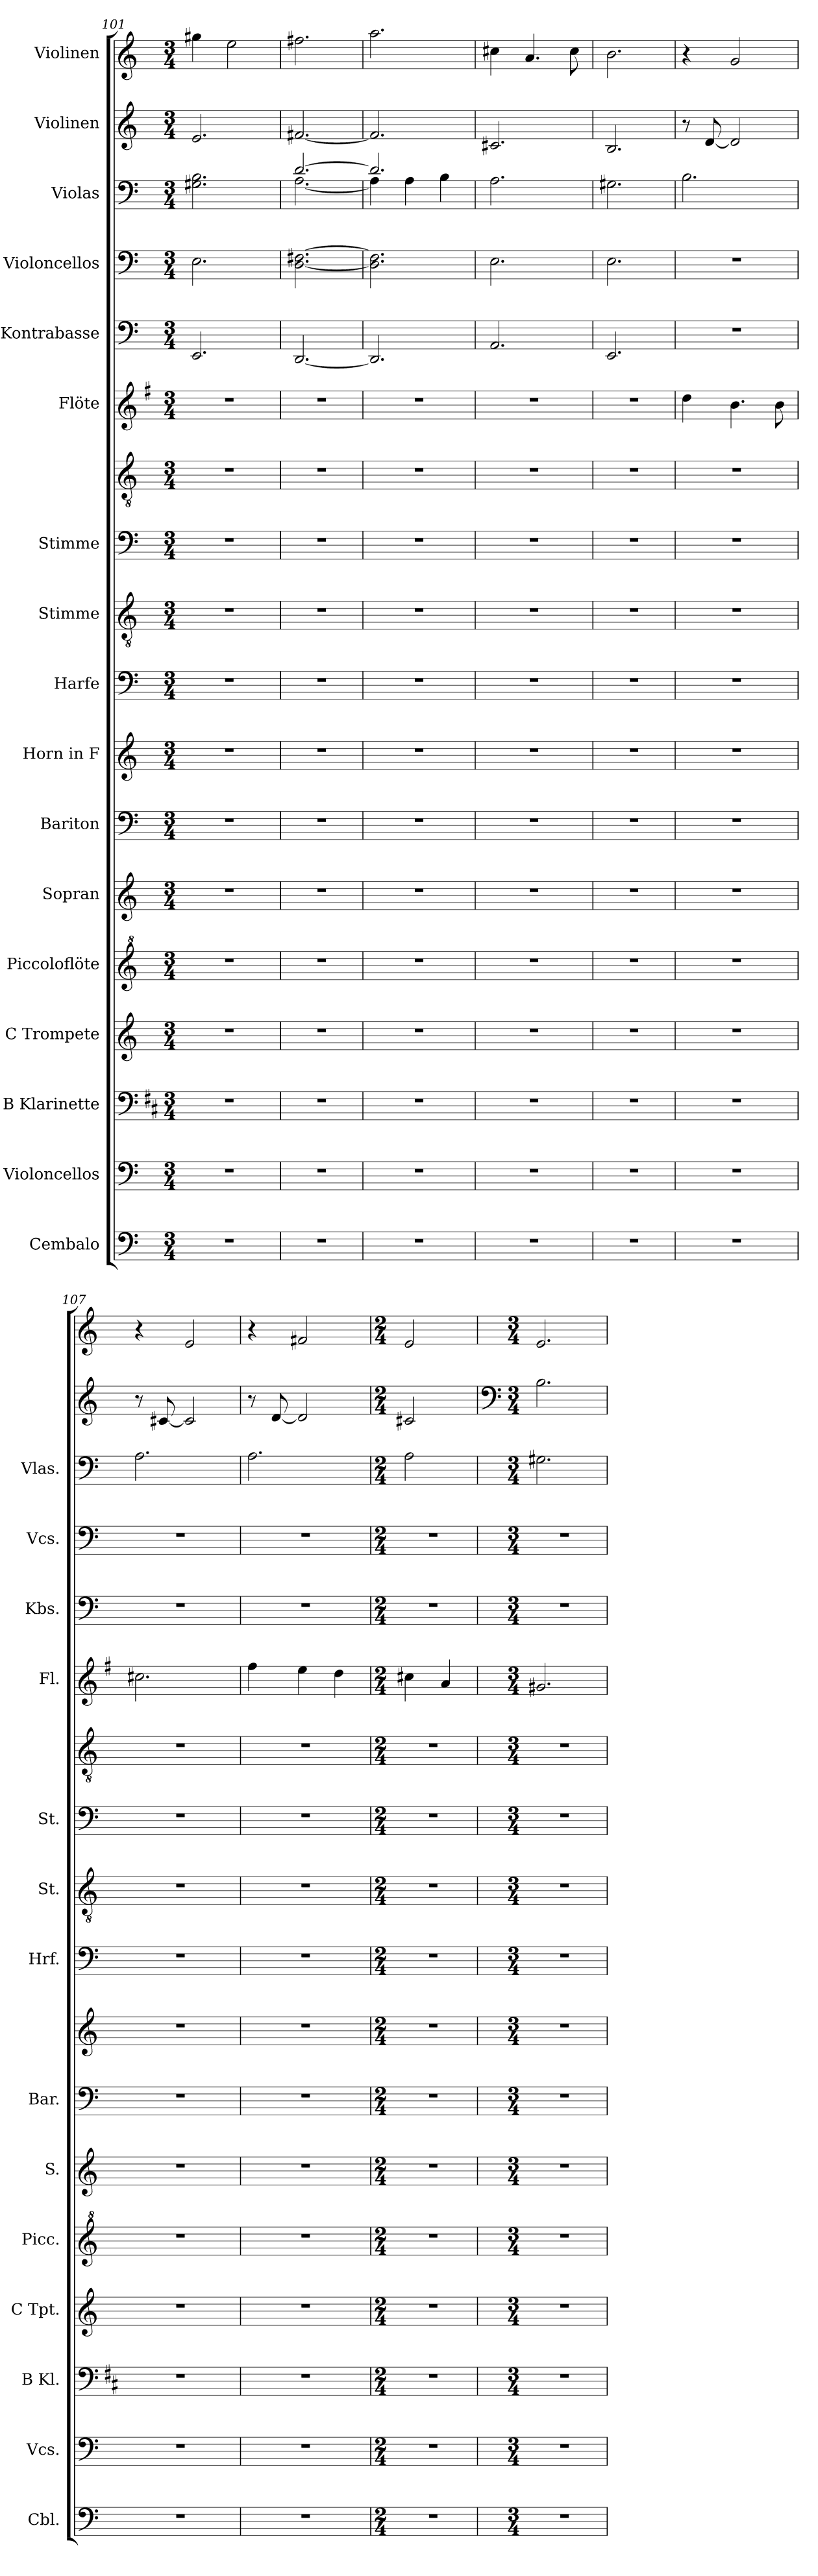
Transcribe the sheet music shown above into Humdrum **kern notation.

**kern	**kern	**kern	**kern	**kern	**kern	**kern	**kern	**kern	**kern	**kern	**kern	**kern	**kern	**kern	**kern	**kern	**kern
*part17	*part16	*part15	*part14	*part13	*part12	*part11	*part10	*part9	*part8	*part7	*part7	*part6	*part5	*part4	*part3	*part2	*part1
*staff18	*staff17	*staff16	*staff15	*staff14	*staff13	*staff12	*staff11	*staff10	*staff9	*staff8	*staff7	*staff6	*staff5	*staff4	*staff3	*staff2	*staff1
*I"Cembalo	*I"Violoncellos	*I"B Klarinette	*I"C Trompete	*I"Piccoloflöte	*I"Sopran	*I"Bariton	*I"Horn in F	*I"Harfe	*I"Stimme	*I"Stimme	*	*I"Flöte	*I"Kontrabasse	*I"Violoncellos	*I"Violas	*I"Violinen	*I"Violinen
*I'Cbl.	*I'Vcs.	*I'B Kl.	*I'C Tpt.	*I'Picc.	*I'S.	*I'Bar.	*	*I'Hrf.	*I'St.	*I'St.	*	*I'Fl.	*I'Kbs.	*I'Vcs.	*I'Vlas.	*	*
*clefF4	*clefF4	*clefF4	*clefG2	*clefG^2	*clefG2	*clefF4	*clefG2	*clefF4	*clefGv2	*clefF4	*clefGv2	*clefG2	*clefF4	*clefF4	*clefF4	*clefG2	*clefG2
*	*	*ITrd1c2	*	*ITrd-7c-12	*	*	*ITrd4c7	*	*	*	*	*	*	*	*	*	*
*k[]	*k[]	*k[]	*k[]	*k[]	*k[]	*k[]	*k[b-]	*k[]	*k[]	*k[]	*k[]	*k[f#]	*k[]	*k[]	*k[]	*k[]	*k[]
*M3/4	*M3/4	*M3/4	*M3/4	*M3/4	*M3/4	*M3/4	*M3/4	*M3/4	*M3/4	*M3/4	*M3/4	*M3/4	*M3/4	*M3/4	*M3/4	*M3/4	*M3/4
=101	=101	=101	=101	=101	=101	=101	=101	=101	=101	=101	=101	=101	=101	=101	=101	=101	=101
2.r	2.r	2.r	2.r	2.r	2.r	2.r	2.r	2.r	2.r	2.r	2.r	2.r	2.EE/	2.E\	2.G#X\ 2.B\	2.e/	4gg#X\
.	.	.	.	.	.	.	.	.	.	.	.	.	.	.	.	.	2ee\
=102	=102	=102	=102	=102	=102	=102	=102	=102	=102	=102	=102	=102	=102	=102	=102	=102	=102
*	*	*	*	*	*	*	*	*	*	*	*	*	*	*	*^	*	*
2.r	2.r	2.r	2.r	2.r	2.r	2.r	2.r	2.r	2.r	2.r	2.r	2.r	[2.DD/	[2.D\ [2.F#X\	[2.d/	[2.A\	[2.f#X/	2.ff#X\
=103	=103	=103	=103	=103	=103	=103	=103	=103	=103	=103	=103	=103	=103	=103	=103	=103	=103	=103
2.r	2.r	2.r	2.r	2.r	2.r	2.r	2.r	2.r	2.r	2.r	2.r	2.r	2.DD/]	2.D\] 2.F#\]	2.d/]	4A\]	2.f#/]	2.aa\
.	.	.	.	.	.	.	.	.	.	.	.	.	.	.	.	4A\	.	.
.	.	.	.	.	.	.	.	.	.	.	.	.	.	.	.	4B\	.	.
*	*	*	*	*	*	*	*	*	*	*	*	*	*	*	*v	*v	*	*
!!LO:PB:g=z
=104	=104	=104	=104	=104	=104	=104	=104	=104	=104	=104	=104	=104	=104	=104	=104	=104	=104
2.r	2.r	2.r	2.r	2.r	2.r	2.r	2.r	2.r	2.r	2.r	2.r	2.r	2.AA/	2.E\	2.A\	2.c#X/	4cc#X\
.	.	.	.	.	.	.	.	.	.	.	.	.	.	.	.	.	4.a/
.	.	.	.	.	.	.	.	.	.	.	.	.	.	.	.	.	8cc#\
=105	=105	=105	=105	=105	=105	=105	=105	=105	=105	=105	=105	=105	=105	=105	=105	=105	=105
2.r	2.r	2.r	2.r	2.r	2.r	2.r	2.r	2.r	2.r	2.r	2.r	2.r	2.EE/	2.E\	2.G#X\	2.B/	2.b\
=106	=106	=106	=106	=106	=106	=106	=106	=106	=106	=106	=106	=106	=106	=106	=106	=106	=106
2.r	2.r	2.r	2.r	2.r	2.r	2.r	2.r	2.r	2.r	2.r	2.r	4dd\	2.r	2.r	2.B\	8r	4r
.	.	.	.	.	.	.	.	.	.	.	.	.	.	.	.	[8d/	.
.	.	.	.	.	.	.	.	.	.	.	.	4.b\	.	.	.	2d/]	2g/
.	.	.	.	.	.	.	.	.	.	.	.	8b\	.	.	.	.	.
=107	=107	=107	=107	=107	=107	=107	=107	=107	=107	=107	=107	=107	=107	=107	=107	=107	=107
2.r	2.r	2.r	2.r	2.r	2.r	2.r	2.r	2.r	2.r	2.r	2.r	2.cc#X\	2.r	2.r	2.A\	8r	4r
.	.	.	.	.	.	.	.	.	.	.	.	.	.	.	.	[8c#X/	.
.	.	.	.	.	.	.	.	.	.	.	.	.	.	.	.	2c#/]	2e/
=108	=108	=108	=108	=108	=108	=108	=108	=108	=108	=108	=108	=108	=108	=108	=108	=108	=108
2.r	2.r	2.r	2.r	2.r	2.r	2.r	2.r	2.r	2.r	2.r	2.r	4ff#\	2.r	2.r	2.A\	8r	4r
.	.	.	.	.	.	.	.	.	.	.	.	.	.	.	.	[8d/	.
.	.	.	.	.	.	.	.	.	.	.	.	4ee\	.	.	.	2d/]	2f#X/
.	.	.	.	.	.	.	.	.	.	.	.	4dd\	.	.	.	.	.
=109	=109	=109	=109	=109	=109	=109	=109	=109	=109	=109	=109	=109	=109	=109	=109	=109	=109
*M2/4	*M2/4	*M2/4	*M2/4	*M2/4	*M2/4	*M2/4	*M2/4	*M2/4	*M2/4	*M2/4	*M2/4	*M2/4	*M2/4	*M2/4	*M2/4	*M2/4	*M2/4
2r	2r	2r	2r	2r	2r	2r	2r	2r	2r	2r	2r	4cc#X\	2r	2r	2A\	2c#X/	2e/
.	.	.	.	.	.	.	.	.	.	.	.	4a/	.	.	.	.	.
=110	=110	=110	=110	=110	=110	=110	=110	=110	=110	=110	=110	=110	=110	=110	=110	=110	=110
*	*	*	*	*	*	*	*	*	*	*	*	*	*	*	*	*clefF4	*
*M3/4	*M3/4	*M3/4	*M3/4	*M3/4	*M3/4	*M3/4	*M3/4	*M3/4	*M3/4	*M3/4	*M3/4	*M3/4	*M3/4	*M3/4	*M3/4	*M3/4	*M3/4
2.r	2.r	2.r	2.r	2.r	2.r	2.r	2.r	2.r	2.r	2.r	2.r	2.g#X/	2.r	2.r	2.G#X\	2.B\	2.e/
=	=	=	=	=	=	=	=	=	=	=	=	=	=	=	=	=	=
*-	*-	*-	*-	*-	*-	*-	*-	*-	*-	*-	*-	*-	*-	*-	*-	*-	*-
